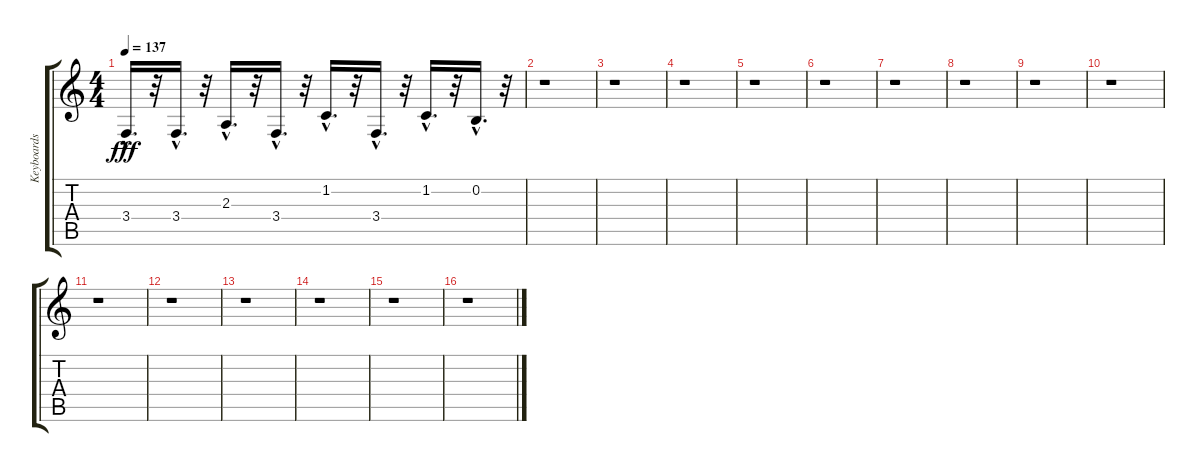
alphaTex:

\track ("Keyboards" "Keyboards") {instrument lead2sawtooth}
\staff {score tabs}
\tuning (E4 B3 G3 D3 A2 E2) {hide}
\ts (4 4)
\tempo 137
\clef g2
\ks c
3.4{hac}.16{d dy fff} r.32 3.4{hac}.16{d} r.32 2.3{hac}.16{d} r.32 3.4{hac}.16{d} r.32 1.2{hac}.16{d} r.32 3.4{hac}.16{d} r.32 1.2{hac}.16{d} r.32 0.2{hac}.16{d} r.32 |
r.1 |
r.1 |
r.1 |
r.1 |
r.1 |
r.1 |
r.1 |
r.1 |
r.1 |
r.1 |
r.1 |
r.1 |
r.1 |
r.1 |
r.1
